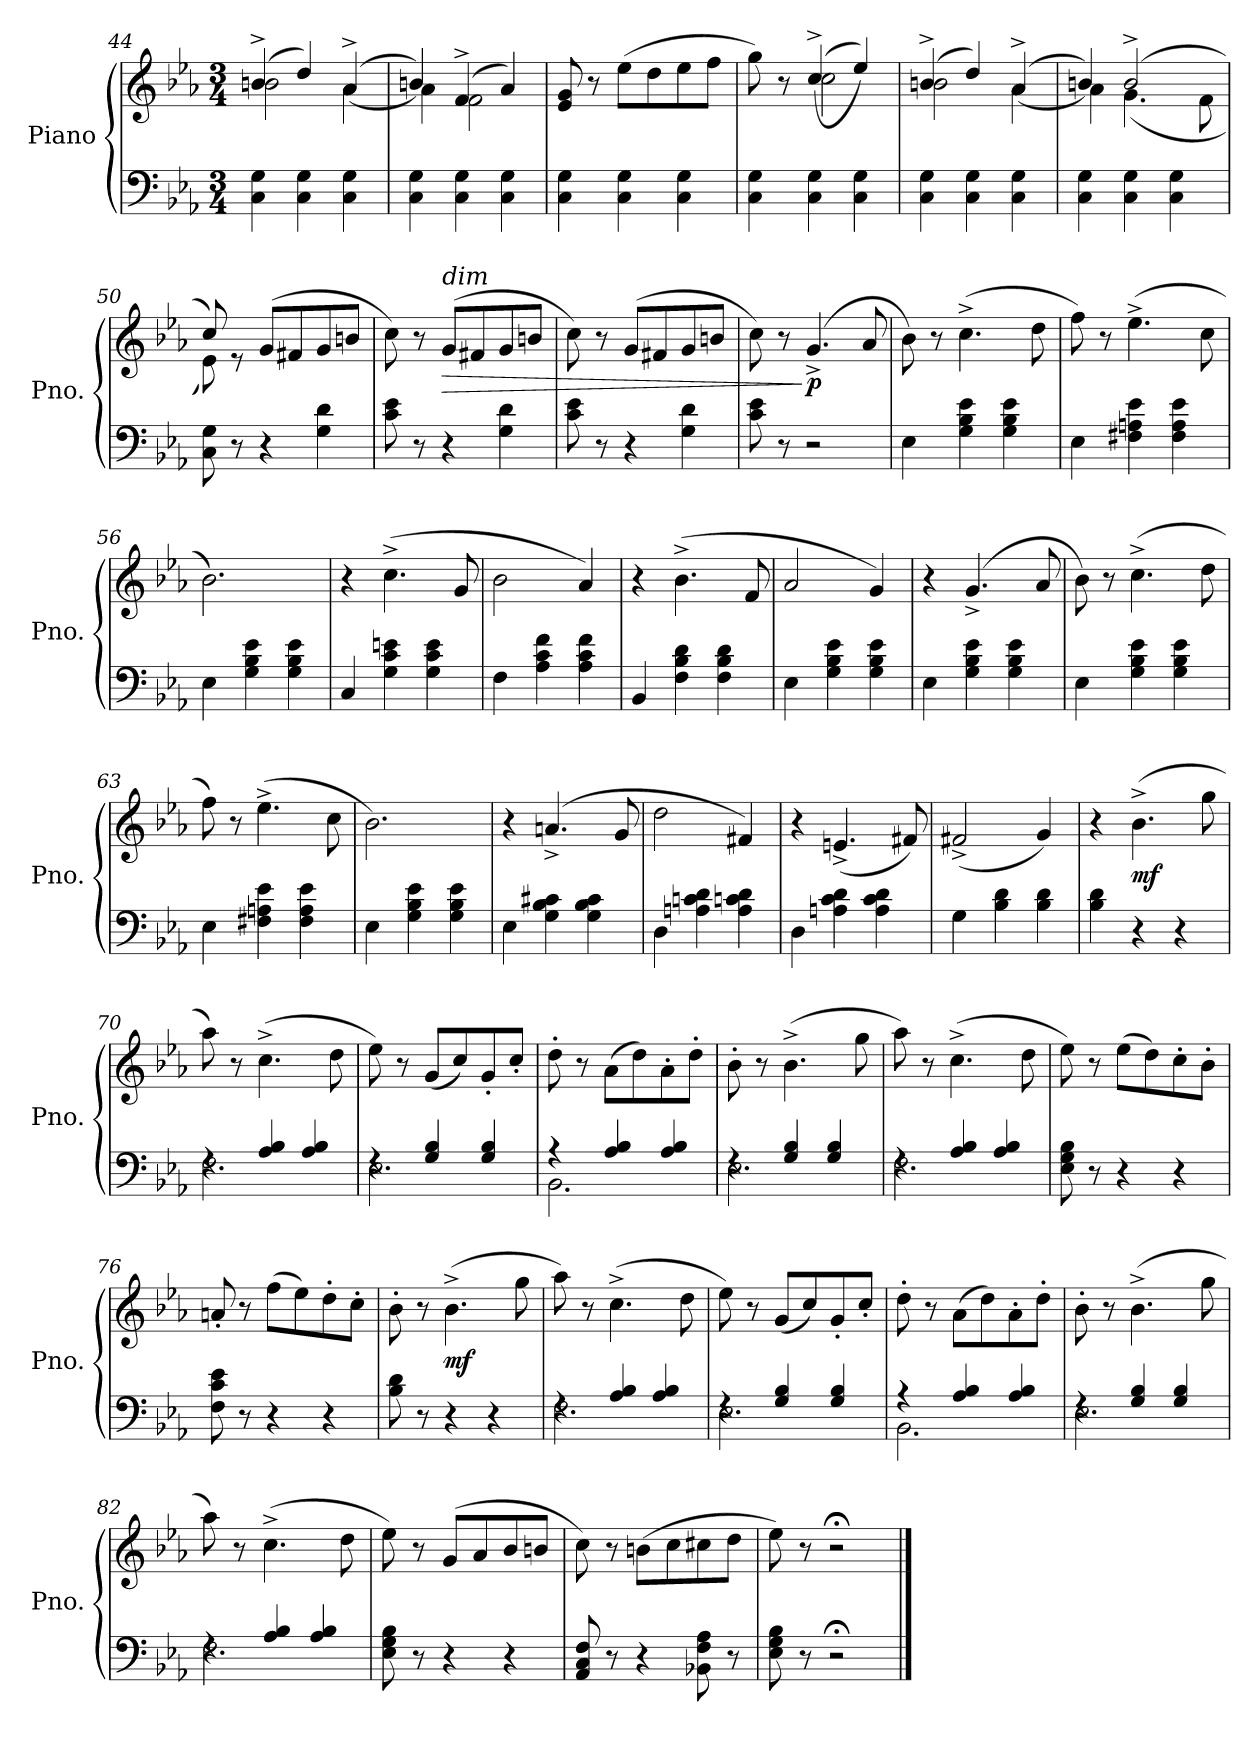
**kern	**kern	**dynam
*part1	*part1	*part1
*staff2	*staff1	*staff1/2
*I"Piano	*	*
*I'Pno.	*	*
*clefF4	*clefG2	*
*k[b-e-a-]	*k[b-e-a-]	*
*M3/4	*M3/4	*
=44	=44	=44
*	*^	*
4C\ 4G\	(>4bn^/	2b\	.
4C\ 4G\	4dd/)	.	.
4C\ 4G\	(>(>4a-^/	4a-\	.
=45	=45	=45	=45
4C\ 4G\	4bn/))	4a-\	.
4C\ 4G\	(>4f^/	2f\	.
4C\ 4G\	4a-/)	.	.
*	*v	*v	*
=46	=46	=46
4C\ 4G\	8e-/ 8g/	.
.	8r	.
4C\ 4G\	(>8ee-\L	.
.	8dd\	.
4C\ 4G\	8ee-\	.
.	8ff\J	.
=47	=47	=47
*	*^	*
4C\ 4G\	8gg\)	4ryy	.
.	8r	.	.
4C\ 4G\	(>(>4cc^/	2cc\	.
4C\ 4G\	4ee-/))	.	.
=48	=48	=48	=48
4C\ 4G\	(>4bn^/	2b\	.
4C\ 4G\	4dd/)	.	.
4C\ 4G\	(>(>4a-^/	4a-\	.
=49	=49	=49	=49
4C\ 4G\	4bn/))	4a-\	.
4C\ 4G\	(>2b^/	(<4.g\	.
4C\ 4G\	.	.	.
.	.	8f\	.
!!LO:LB:g=z	!!
=50	=50	=50	=50
8C\ 8G\	8cc/)	8e-\)	.
8r	8re	2ryy	.
4r	(>8g/L	.	.
.	8f#X/	.	.
4G\<< 4d\<<	8g/	.	.
.	8bn/J	8ryy	.
*	*v	*v	*
=51	=51	=51
8c\<< 8e-\<<	8cc\)	.
8r	8r	.
!	!LO:TX:a:i:t=dim	!
!	!	!LO:HP:b
4r	(>8g/L	>
.	8f#X/	.
4G\<< 4d\<<	8g/	.
.	8bn/J	.
=52	=52	=52
8c\<< 8e-\<<	8cc\)	.
8r	8r	.
4r	(>8g/L	.
.	8f#X/	.
4G\<< 4d\<<	8g/	.
.	8bn/J	.
=53	=53	=53
8c\<< 8e-\<<	8cc\)	.
8r	8r	.
!	!	!LO:DY:n=1:b
2r	(>4.g^/	] p
.	8a-/	.
=54	=54	=54
4E-\	8b-\)	.
.	8r	.
4G\ 4B-\ 4e-\	(>4.cc^\	.
4G\ 4B-\ 4e-\	.	.
.	8dd\	.
=55	=55	=55
4E-\	8ff\)	.
.	8r	.
4F#X\<<< 4An\<<< 4e-\<<<	(>4.ee-^\	.
4F#\ 4A\ 4e-\	.	.
.	8cc\	.
=56	=56	=56
4E-\	2.b-\)	.
4G\ 4B-\ 4e-\	.	.
4G\ 4B-\ 4e-\	.	.
!!LO:LB:g=z
=57	=57	=57
4C/	4r	.
4G\<<< 4c\<<< 4en\<<<	(>4.cc^\	.
4G\ 4c\ 4e\	.	.
.	8g/	.
=58	=58	=58
4F\	2b-\	.
4A-\<<< 4c\<<< 4f\<<<	.	.
4A-\ 4c\ 4f\	4a-/)	.
=59	=59	=59
4BB-/	4r	.
4F\<<< 4B-\<<< 4d\<<<	(>4.b-^\	.
4F\ 4B-\ 4d\	.	.
.	8f/	.
=60	=60	=60
4E-\	2a-/	.
4G\<<< 4B-\<<< 4e-\<<<	.	.
4G\ 4B-\ 4e-\	4g/)	.
=61	=61	=61
4E-\	4r	.
4G\ 4B-\ 4e-\	(>4.g^/	.
4G\ 4B-\ 4e-\	.	.
.	8a-/	.
=62	=62	=62
4E-\	8b-\)	.
.	8r	.
4G\ 4B-\ 4e-\	(>4.cc^\	.
4G\ 4B-\ 4e-\	.	.
.	8dd\	.
=63	=63	=63
4E-\	8ff\)	.
.	8r	.
4F#X\ 4An\ 4e-\	(>4.ee-^\	.
4F#\ 4A\ 4e-\	.	.
.	8cc\	.
=64	=64	=64
4E-\	2.b-\)	.
4G\ 4B-\ 4e-\	.	.
4G\ 4B-\ 4e-\	.	.
!!LO:LB:g=z
=65	=65	=65
4E-\	4r	.
4G\ 4B-\ 4c#X\	(>4.an^/	.
4G\ 4B-\ 4c#\	.	.
.	8g/	.
=66	=66	=66
4D\	2dd\	.
4An\ 4cn\ 4d\	.	.
4A\ 4cn\ 4d\	4f#X/)	.
=67	=67	=67
4D\	4r	.
4An\ 4c\ 4d\	(<4.en^/	.
4A\ 4c\ 4d\	.	.
.	8f#X/)	.
=68	=68	=68
4G\	(<2f#X^/	.
4B-\ 4d\	.	.
4B-\ 4d\	4g/)	.
=69	=69	=69
4B-\ 4d\	4r	.
!	!	!LO:DY:b
4r	(>4.b-^\	mf
4r	.	.
.	8gg\	.
=70	=70	=70
*^	*	*
4rF	2.F<\	8aa-\)	.
.	.	8r	.
4A-/ 4B-/	.	(>4.cc^\	.
4A-/ 4B-/	.	.	.
.	.	8dd\	.
=71	=71	=71	=71
4rF	2.E-\	8ee-\)	.
.	.	8r	.
4G/ 4B-/	.	(<8g/L	.
.	.	8cc/)	.
4G/ 4B-/	.	8g'/	.
.	.	8cc'/J	.
=72	=72	=72	=72
4r	2.BB-<\	8dd'\	.
.	.	8r	.
4A-/ 4B-/	.	(>8a-\L	.
.	.	8dd\)	.
4A-/ 4B-/	.	8a-'\	.
.	.	8dd'\J	.
!!LO:LB:g=z
=73	=73	=73	=73
4rF	2.E-<\	8b-'\	.
.	.	8r	.
4G/ 4B-/	.	(>4.b-^\	.
4G/ 4B-/	.	.	.
.	.	8gg\	.
=74	=74	=74	=74
4rF	2.F<\	8aa-\)	.
.	.	8r	.
4A-/ 4B-/	.	(>4.cc^\	.
4A-/ 4B-/	.	.	.
.	.	8dd\	.
*v	*v	*	*
=75	=75	=75
8E-\ 8G\ 8B-\	8ee-\)	.
8r	8r	.
4r	(>8ee-\L	.
.	8dd\)	.
4r	8cc'\	.
.	8b-'\J	.
=76	=76	=76
8F\ 8c\ 8e-\	8an'/	.
8r	8r	.
4r	(>8ff\L	.
.	8ee-\)	.
4r	8dd'\	.
.	8cc'\J	.
=77	=77	=77
8B-\ 8d\	8b-'\	.
8r	8r	.
!	!	!LO:DY:b
4r	(>4.b-^\	mf
4r	.	.
.	8gg\	.
=78	=78	=78
*^	*	*
4rF	2.F<\	8aa-\)	.
.	.	8r	.
4A-/ 4B-/	.	(>4.cc^\	.
4A-/ 4B-/	.	.	.
.	.	8dd\	.
=79	=79	=79	=79
4rF	2.E-\	8ee-\)	.
.	.	8r	.
4G/ 4B-/	.	(<8g/L	.
.	.	8cc/)	.
4G/ 4B-/	.	8g'/	.
.	.	8cc'/J	.
=80	=80	=80	=80
4r	2.BB-<\	8dd'\	.
.	.	8r	.
4A-/ 4B-/	.	(>8a-\L	.
.	.	8dd\)	.
4A-/ 4B-/	.	8a-'\	.
.	.	8dd'\J	.
!!LO:PB:g=z
=81	=81	=81	=81
4rF	2.E-<\	8b-'\	.
.	.	8r	.
4G/ 4B-/	.	(>4.b-^\	.
4G/ 4B-/	.	.	.
.	.	8gg\	.
=82	=82	=82	=82
4rF	2.F<\	8aa-\)	.
.	.	8r	.
4A-/ 4B-/	.	(>4.cc^\	.
4A-/ 4B-/	.	.	.
.	.	8dd\	.
*v	*v	*	*
=83	=83	=83
8E-\ 8G\ 8B-\	8ee-\)	.
8r	8r	.
4r	(>8g/L	.
.	8a-/	.
4r	8b-/	.
.	8bn/J	.
=84	=84	=84
8AA-/ 8C/ 8F/	8cc\)	.
8r	8r	.
4r	(>8bn\L	.
.	8cc\	.
8BB-X\ 8F\ 8A-\	8cc#X\	.
8r	8dd\J	.
=85	=85	=85
8E-\ 8G\ 8B-\	8ee-\)	.
8r	8r	.
2r;<	2r;<	.
==	==	==
*-	*-	*-
